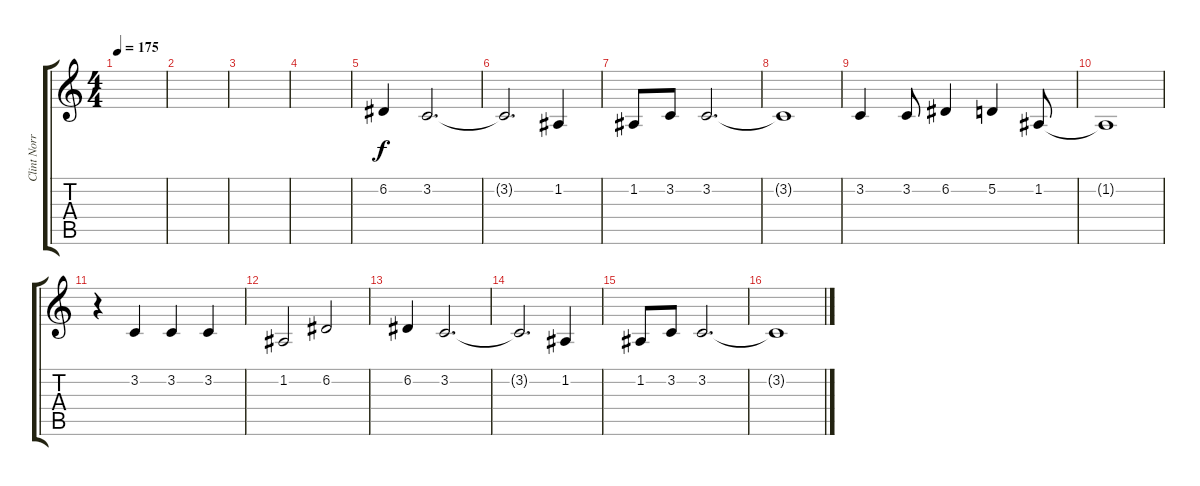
\track ("Clint Norris (Voice)" "Clint Norr") {instrument oboe}
\staff {score tabs}
\tuning (D4 A3 F3 C3 G2 C2) {hide}
\ts (4 4)
\tempo 175
\clef g2
\ks c
|
|
|
|
6.2.4 3.2.2{d} |
3.2{t}.2{d} 1.2.4 |
1.2.8 3.2.8 3.2.2{d} |
3.2{t}.1 |
3.2.4 3.2.8 6.2.4 5.2.4 1.2.8 |
1.2{t}.1 |
r.4 3.2.4 3.2.4 3.2.4 |
1.2.2 6.2.2 |
6.2.4 3.2.2{d} |
3.2{t}.2{d} 1.2.4 |
1.2.8 3.2.8 3.2.2{d} |
3.2{t}.1
